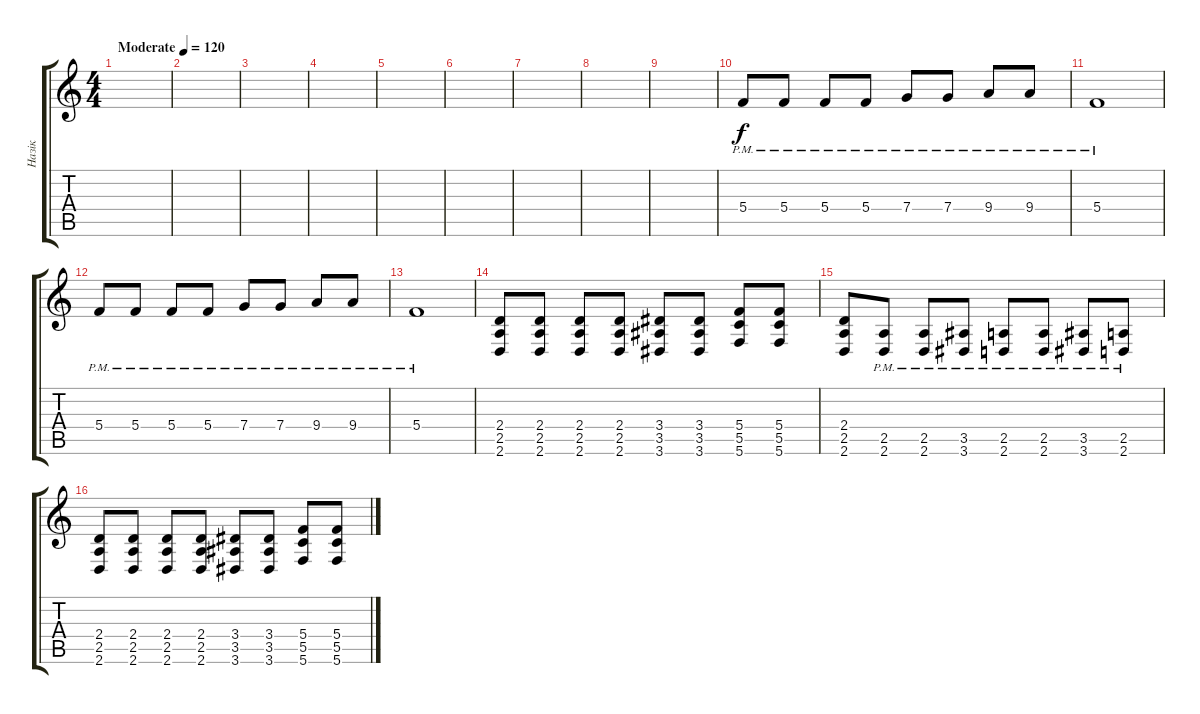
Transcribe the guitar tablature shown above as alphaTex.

\track ("Назік" "Назік") {instrument distortionguitar}
\staff {score tabs}
\tuning (D4 A3 F3 C3 G2 C2) {hide}
\ts (4 4)
\tempo (120 "Moderate")
\clef g2
\ks c
|
|
|
|
|
|
|
|
|
5.4{pm}.8 5.4{pm}.8 5.4{pm}.8 5.4{pm}.8 7.4{pm}.8 7.4{pm}.8 9.4{pm}.8 9.4{pm}.8 |
5.4{pm}.1 |
5.4{pm}.8 5.4{pm}.8 5.4{pm}.8 5.4{pm}.8 7.4{pm}.8 7.4{pm}.8 9.4{pm}.8 9.4{pm}.8 |
5.4{pm}.1 |
(2.4 2.5 2.6).8 (2.4 2.5 2.6).8 (2.4 2.5 2.6).8 (2.4 2.5 2.6).8 (3.4 3.5 3.6).8 (3.4 3.5 3.6).8 (5.4 5.5 5.6).8 (5.4 5.5 5.6).8 |
(2.4 2.5 2.6).8 (2.5{pm} 2.6{pm}).8 (2.5{pm} 2.6{pm}).8 (3.5{pm} 3.6{pm}).8 (2.5{pm} 2.6{pm}).8 (2.5{pm} 2.6{pm}).8 (3.5{pm} 3.6{pm}).8 (2.5{pm} 2.6{pm}).8 |
(2.4 2.5 2.6).8 (2.4 2.5 2.6).8 (2.4 2.5 2.6).8 (2.4 2.5 2.6).8 (3.4 3.5 3.6).8 (3.4 3.5 3.6).8 (5.4 5.5 5.6).8 (5.4 5.5 5.6).8
